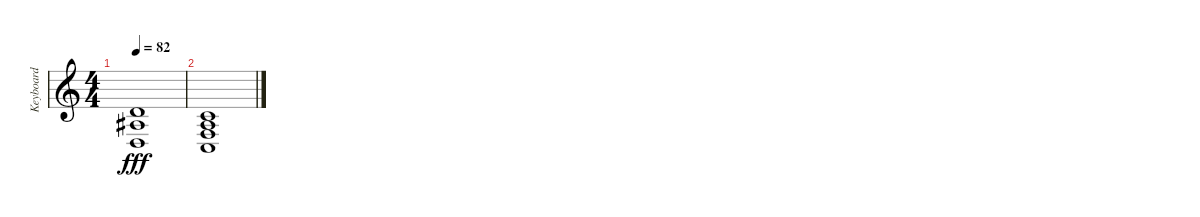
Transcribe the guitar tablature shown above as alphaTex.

\track ("Keyboard" "Keyboard") {instrument synthstrings1}
\staff {score}
\tuning (E4 B3 G3 D3 A2 E2) {hide}
\ts (4 4)
\tempo 82
\clef g2
\ks c
(3.2 3.3 5.5).1{dy fff} |
(1.2 2.3 3.4 3.5).1
